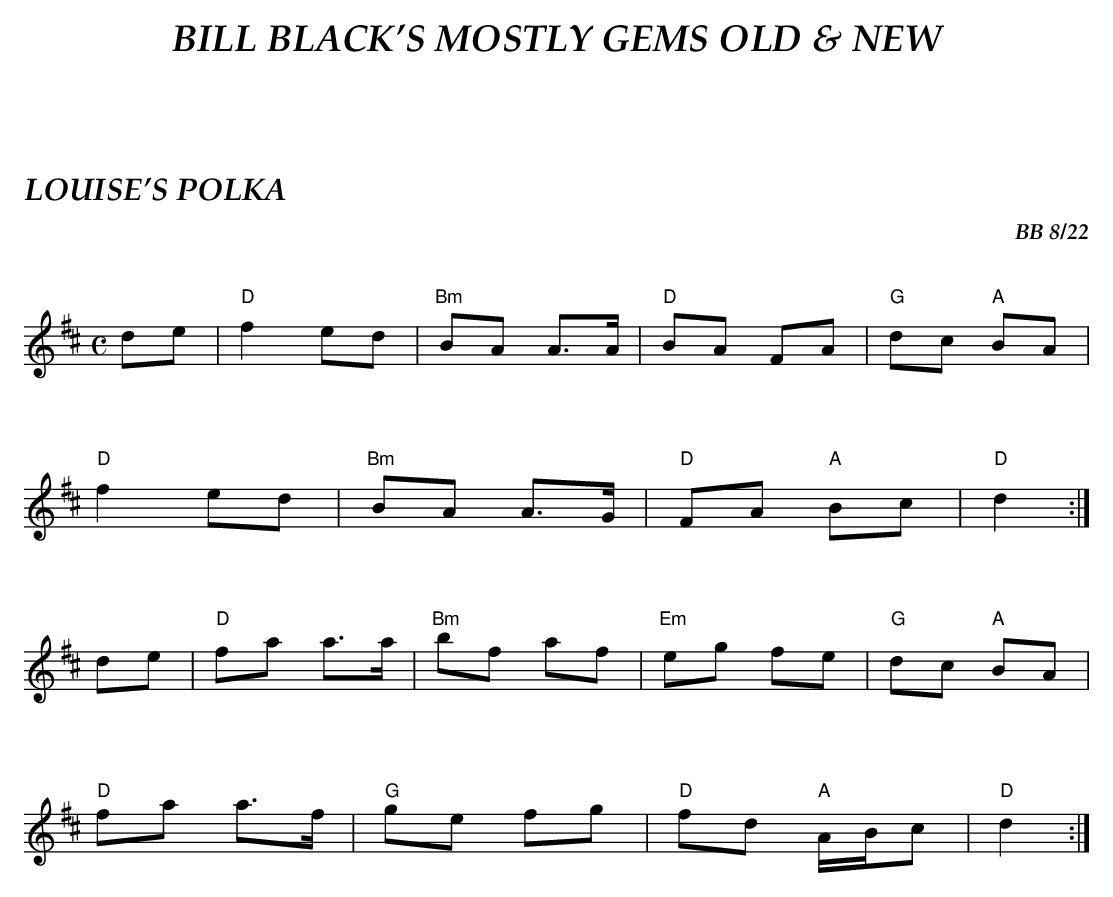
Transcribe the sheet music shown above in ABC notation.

X:1
T:LOUISE'S POLKA
C:BB 8/22
M:C
Q:1/4=120
K:D
de|"D"f2ed | "Bm"BA A>A |"D"BA FA |"G"dc "A"BA|
"D"f2ed | "Bm"BA A>G|"D"FA "A"Bc|"D" d2 :|%
de|"D"fa a>a|"Bm"bf af|"Em"eg fe |"G"dc "A"BA|
"D"fa a>f | "G"ge fg | "D"fd "A"A/B/c| "D" d2 :|%
